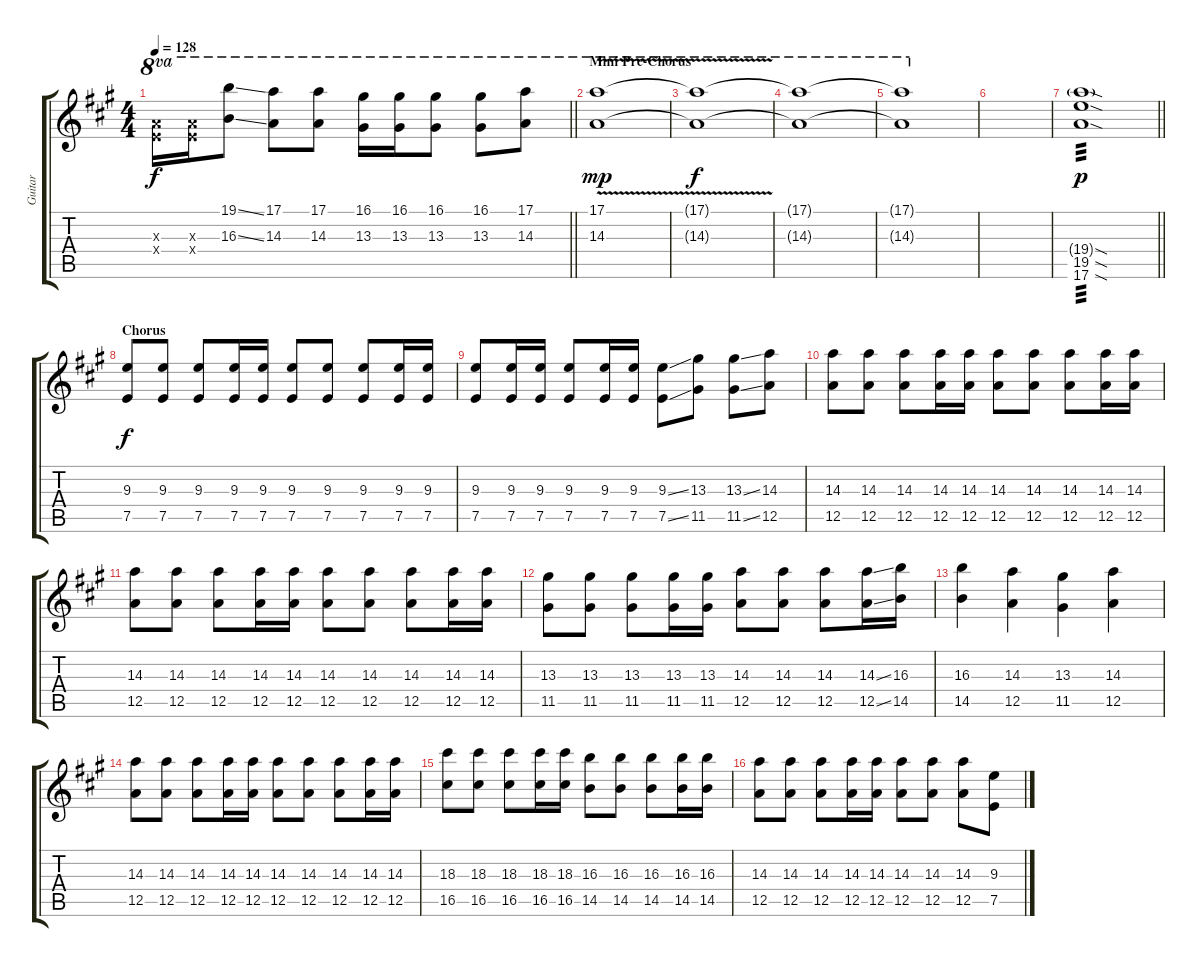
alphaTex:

\track ("Guitar" "Guitar") {instrument distortionguitar}
\staff {score tabs}
\tuning (E4 B3 G3 D3 A2 E2) {hide}
\ts (4 4)
\tempo 128
\clef g2
\barLineRight lightlight
\ks a
(14.3{x} 14.4{x}).16{ot 8va dy f} (14.3{x} 14.4{x}).16{ot 8va} (19.1{ss} 16.3{ss}).8{ot 8va} (17.1 14.3).8{ot 8va} (17.1 14.3).8{ot 8va} (16.1 13.3).16{ot 8va} (16.1 13.3).16{ot 8va} (16.1 13.3).8{ot 8va} (16.1 13.3).8{ot 8va} (17.1 14.3).8{ot 8va} |
\section ("" "Mini Pre-Chorus")
(17.1{v} 14.3{v}).1{ot 8va dy mp} |
(17.1{t} 14.3{t}).1{ot 8va dy f} |
(17.1{t} 14.3{t}).1{ot 8va} |
(17.1{t} 14.3{t}).1{ot 8va} |
|
\barLineRight lightlight
(19.4{sod g} 19.5{sod} 17.6{sod}).1{tp 3 dy p} |
\section ("" "Chorus")
(9.3 7.5).8{dy f} (9.3 7.5).8 (9.3 7.5).8 (9.3 7.5).16 (9.3 7.5).16 (9.3 7.5).8 (9.3 7.5).8 (9.3 7.5).8 (9.3 7.5).16 (9.3 7.5).16 |
(9.3 7.5).8 (9.3 7.5).16 (9.3 7.5).16 (9.3 7.5).8 (9.3 7.5).16 (9.3 7.5).16 (9.3{ss} 7.5{ss}).8 (13.3 11.5).8 (13.3{ss} 11.5{ss}).8 (14.3 12.5).8 |
(14.3 12.5).8 (14.3 12.5).8 (14.3 12.5).8 (14.3 12.5).16 (14.3 12.5).16 (14.3 12.5).8 (14.3 12.5).8 (14.3 12.5).8 (14.3 12.5).16 (14.3 12.5).16 |
(14.3 12.5).8 (14.3 12.5).8 (14.3 12.5).8 (14.3 12.5).16 (14.3 12.5).16 (14.3 12.5).8 (14.3 12.5).8 (14.3 12.5).8 (14.3 12.5).16 (14.3 12.5).16 |
(13.3 11.5).8 (13.3 11.5).8 (13.3 11.5).8 (13.3 11.5).16 (13.3 11.5).16 (14.3 12.5).8 (14.3 12.5).8 (14.3 12.5).8 (14.3{ss} 12.5{ss}).16 (16.3 14.5).16 |
(16.3 14.5).4 (14.3 12.5).4 (13.3 11.5).4 (14.3 12.5).4 |
(14.3 12.5).8 (14.3 12.5).8 (14.3 12.5).8 (14.3 12.5).16 (14.3 12.5).16 (14.3 12.5).8 (14.3 12.5).8 (14.3 12.5).8 (14.3 12.5).16 (14.3 12.5).16 |
(18.3 16.5).8 (18.3 16.5).8 (18.3 16.5).8 (18.3 16.5).16 (18.3 16.5).16 (16.3 14.5).8 (16.3 14.5).8 (16.3 14.5).8 (16.3 14.5).16 (16.3 14.5).16 |
(14.3 12.5).8 (14.3 12.5).8 (14.3 12.5).8 (14.3 12.5).16 (14.3 12.5).16 (14.3 12.5).8 (14.3 12.5).8 (14.3 12.5).8 (9.3 7.5).8
